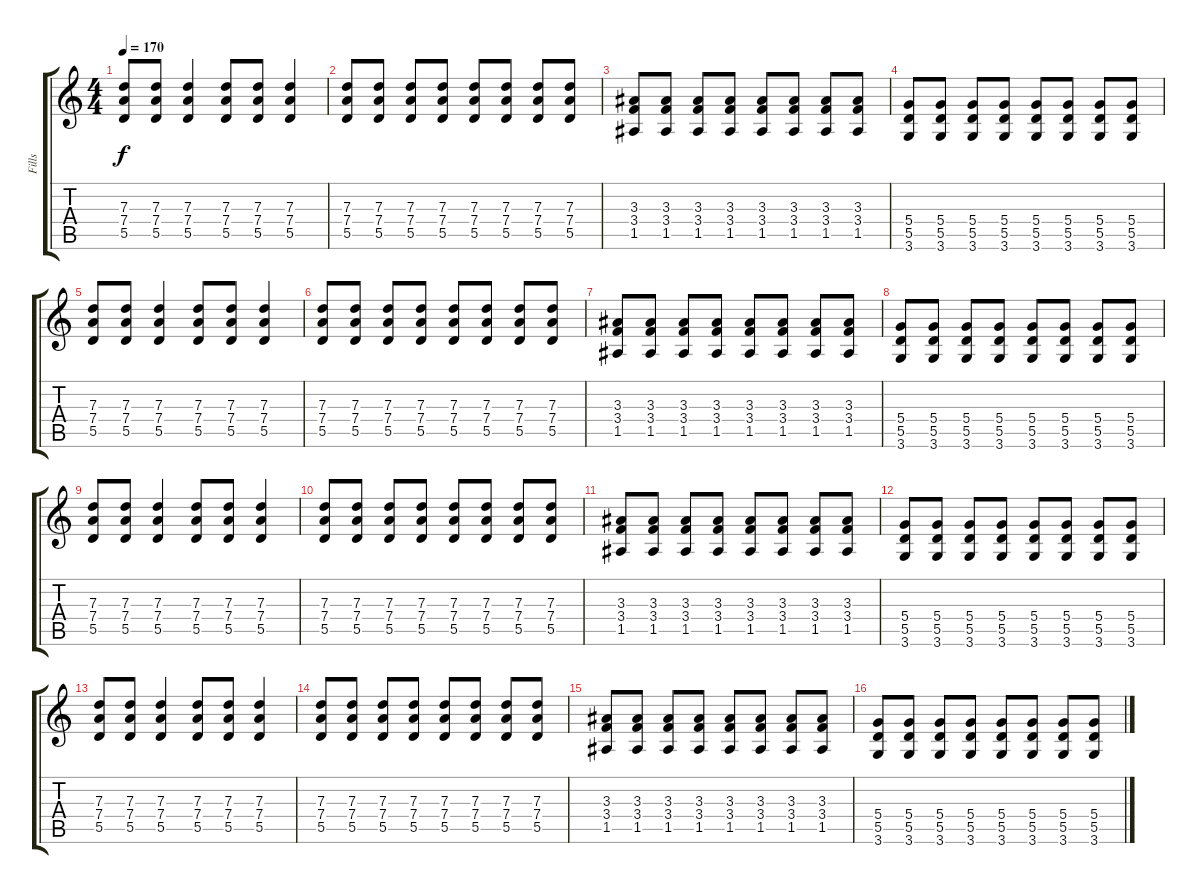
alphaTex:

\track ("Fills" "Fills") {instrument distortionguitar}
\staff {score tabs}
\tuning (E4 B3 G3 D3 A2 E2) {hide}
\ts (4 4)
\tempo 170
\clef g2
\ks c
(7.3 7.4 5.5).8{dy f} (7.3 7.4 5.5).8 (7.3 7.4 5.5).4 (7.3 7.4 5.5).8 (7.3 7.4 5.5).8 (7.3 7.4 5.5).4 |
(7.3 7.4 5.5).8 (7.3 7.4 5.5).8 (7.3 7.4 5.5).8 (7.3 7.4 5.5).8 (7.3 7.4 5.5).8 (7.3 7.4 5.5).8 (7.3 7.4 5.5).8 (7.3 7.4 5.5).8 |
(3.3 3.4 1.5).8 (3.3 3.4 1.5).8 (3.3 3.4 1.5).8 (3.3 3.4 1.5).8 (3.3 3.4 1.5).8 (3.3 3.4 1.5).8 (3.3 3.4 1.5).8 (3.3 3.4 1.5).8 |
(5.4 5.5 3.6).8 (5.4 5.5 3.6).8 (5.4 5.5 3.6).8 (5.4 5.5 3.6).8 (5.4 5.5 3.6).8 (5.4 5.5 3.6).8 (5.4 5.5 3.6).8 (5.4 5.5 3.6).8 |
(7.3 7.4 5.5).8 (7.3 7.4 5.5).8 (7.3 7.4 5.5).4 (7.3 7.4 5.5).8 (7.3 7.4 5.5).8 (7.3 7.4 5.5).4 |
(7.3 7.4 5.5).8 (7.3 7.4 5.5).8 (7.3 7.4 5.5).8 (7.3 7.4 5.5).8 (7.3 7.4 5.5).8 (7.3 7.4 5.5).8 (7.3 7.4 5.5).8 (7.3 7.4 5.5).8 |
(3.3 3.4 1.5).8 (3.3 3.4 1.5).8 (3.3 3.4 1.5).8 (3.3 3.4 1.5).8 (3.3 3.4 1.5).8 (3.3 3.4 1.5).8 (3.3 3.4 1.5).8 (3.3 3.4 1.5).8 |
(5.4 5.5 3.6).8 (5.4 5.5 3.6).8 (5.4 5.5 3.6).8 (5.4 5.5 3.6).8 (5.4 5.5 3.6).8 (5.4 5.5 3.6).8 (5.4 5.5 3.6).8 (5.4 5.5 3.6).8 |
(7.3 7.4 5.5).8 (7.3 7.4 5.5).8 (7.3 7.4 5.5).4 (7.3 7.4 5.5).8 (7.3 7.4 5.5).8 (7.3 7.4 5.5).4 |
(7.3 7.4 5.5).8 (7.3 7.4 5.5).8 (7.3 7.4 5.5).8 (7.3 7.4 5.5).8 (7.3 7.4 5.5).8 (7.3 7.4 5.5).8 (7.3 7.4 5.5).8 (7.3 7.4 5.5).8 |
(3.3 3.4 1.5).8 (3.3 3.4 1.5).8 (3.3 3.4 1.5).8 (3.3 3.4 1.5).8 (3.3 3.4 1.5).8 (3.3 3.4 1.5).8 (3.3 3.4 1.5).8 (3.3 3.4 1.5).8 |
(5.4 5.5 3.6).8 (5.4 5.5 3.6).8 (5.4 5.5 3.6).8 (5.4 5.5 3.6).8 (5.4 5.5 3.6).8 (5.4 5.5 3.6).8 (5.4 5.5 3.6).8 (5.4 5.5 3.6).8 |
(7.3 7.4 5.5).8{volume 3} (7.3 7.4 5.5).8 (7.3 7.4 5.5).4 (7.3 7.4 5.5).8 (7.3 7.4 5.5).8 (7.3 7.4 5.5).4 |
(7.3 7.4 5.5).8 (7.3 7.4 5.5).8 (7.3 7.4 5.5).8 (7.3 7.4 5.5).8 (7.3 7.4 5.5).8 (7.3 7.4 5.5).8 (7.3 7.4 5.5).8 (7.3 7.4 5.5).8 |
(3.3 3.4 1.5).8 (3.3 3.4 1.5).8 (3.3 3.4 1.5).8 (3.3 3.4 1.5).8 (3.3 3.4 1.5).8 (3.3 3.4 1.5).8 (3.3 3.4 1.5).8 (3.3 3.4 1.5).8 |
(5.4 5.5 3.6).8 (5.4 5.5 3.6).8 (5.4 5.5 3.6).8 (5.4 5.5 3.6).8 (5.4 5.5 3.6).8 (5.4 5.5 3.6).8 (5.4 5.5 3.6).8 (5.4 5.5 3.6).8
